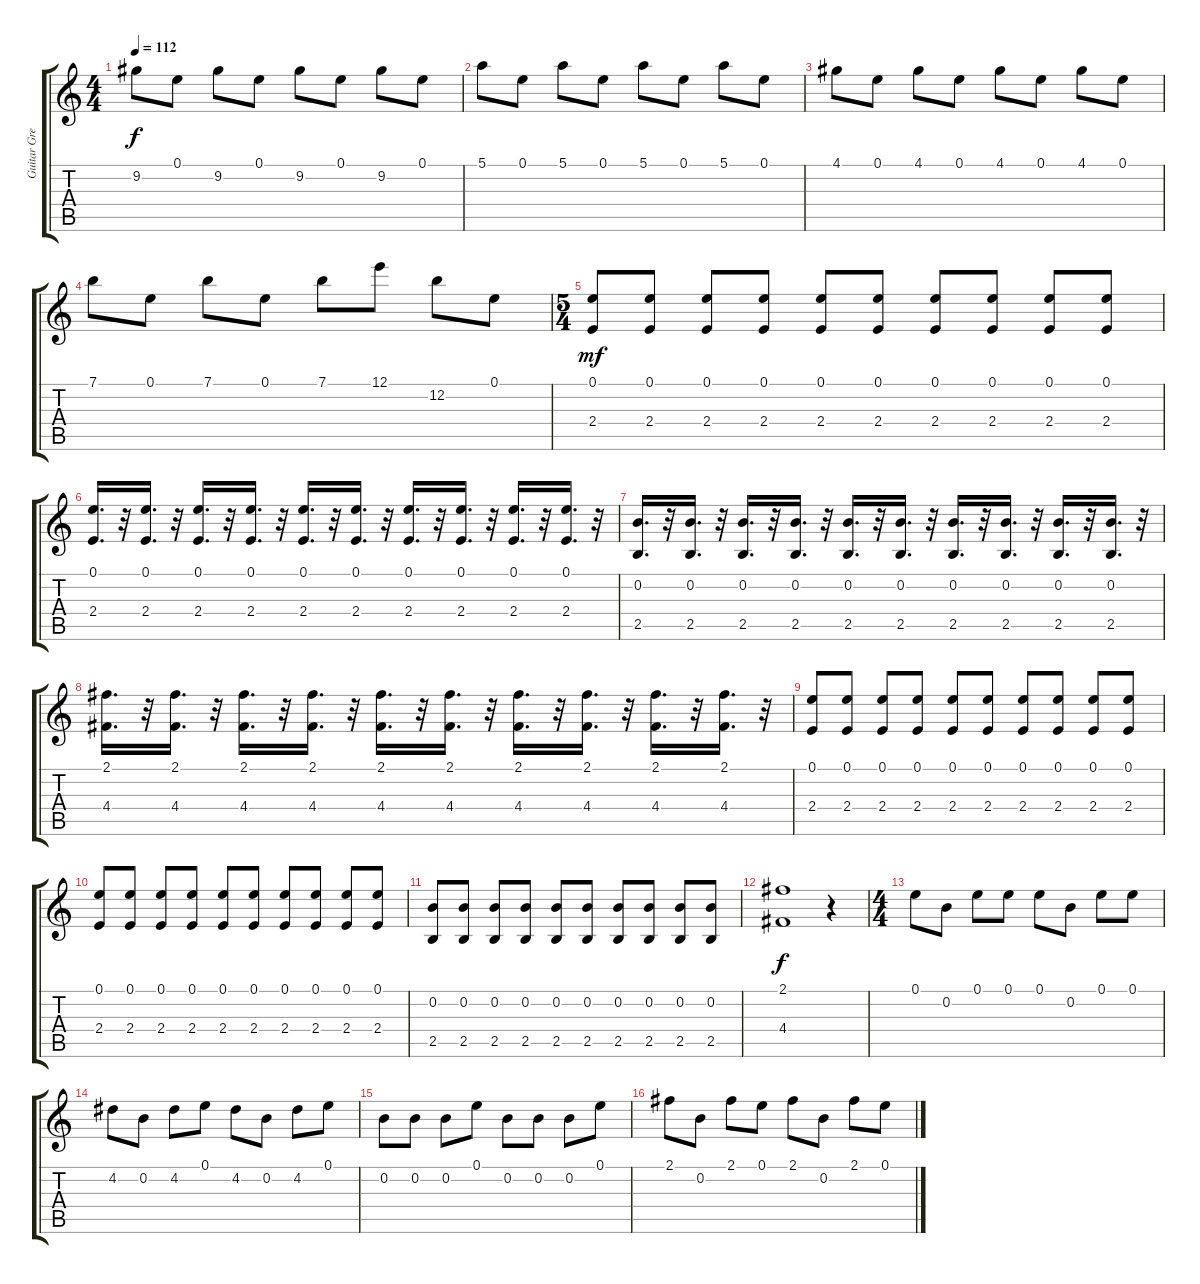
\track ("Guitar Green" "Guitar Gre") {instrument acousticguitarsteel}
\staff {score tabs}
\tuning (E4 B3 G3 D3 A2 E2) {hide}
\ts (4 4)
\tempo 112
\clef g2
\ks c
9.2.8{dy f} 0.1.8 9.2.8 0.1.8 9.2.8 0.1.8 9.2.8 0.1.8 |
5.1.8 0.1.8 5.1.8 0.1.8 5.1.8 0.1.8 5.1.8 0.1.8 |
4.1.8 0.1.8 4.1.8 0.1.8 4.1.8 0.1.8 4.1.8 0.1.8 |
7.1.8 0.1.8 7.1.8 0.1.8 7.1.8 12.1.8 12.2.8 0.1.8 |
\ts (5 4)
(0.1 2.4).8{dy mf} (0.1 2.4).8 (0.1 2.4).8 (0.1 2.4).8 (0.1 2.4).8 (0.1 2.4).8 (0.1 2.4).8 (0.1 2.4).8 (0.1 2.4).8 (0.1 2.4).8 |
(0.1 2.4).16{d} r.32 (0.1 2.4).16{d} r.32 (0.1 2.4).16{d} r.32 (0.1 2.4).16{d} r.32 (0.1 2.4).16{d} r.32 (0.1 2.4).16{d} r.32 (0.1 2.4).16{d} r.32 (0.1 2.4).16{d} r.32 (0.1 2.4).16{d} r.32 (0.1 2.4).16{d} r.32 |
(0.2 2.5).16{d} r.32 (0.2 2.5).16{d} r.32 (0.2 2.5).16{d} r.32 (0.2 2.5).16{d} r.32 (0.2 2.5).16{d} r.32 (0.2 2.5).16{d} r.32 (0.2 2.5).16{d} r.32 (0.2 2.5).16{d} r.32 (0.2 2.5).16{d} r.32 (0.2 2.5).16{d} r.32 |
(2.1 4.4).16{d} r.32 (2.1 4.4).16{d} r.32 (2.1 4.4).16{d} r.32 (2.1 4.4).16{d} r.32 (2.1 4.4).16{d} r.32 (2.1 4.4).16{d} r.32 (2.1 4.4).16{d} r.32 (2.1 4.4).16{d} r.32 (2.1 4.4).16{d} r.32 (2.1 4.4).16{d} r.32 |
(0.1 2.4).8 (0.1 2.4).8 (0.1 2.4).8 (0.1 2.4).8 (0.1 2.4).8 (0.1 2.4).8 (0.1 2.4).8 (0.1 2.4).8 (0.1 2.4).8 (0.1 2.4).8 |
(0.1 2.4).8 (0.1 2.4).8 (0.1 2.4).8 (0.1 2.4).8 (0.1 2.4).8 (0.1 2.4).8 (0.1 2.4).8 (0.1 2.4).8 (0.1 2.4).8 (0.1 2.4).8 |
(0.2 2.5).8 (0.2 2.5).8 (0.2 2.5).8 (0.2 2.5).8 (0.2 2.5).8 (0.2 2.5).8 (0.2 2.5).8 (0.2 2.5).8 (0.2 2.5).8 (0.2 2.5).8 |
(2.1 4.4).1{dy f} r.4 |
\ts (4 4)
0.1.8 0.2.8 0.1.8 0.1.8 0.1.8 0.2.8 0.1.8 0.1.8 |
4.2.8 0.2.8 4.2.8 0.1.8 4.2.8 0.2.8 4.2.8 0.1.8 |
0.2.8 0.2.8 0.2.8 0.1.8 0.2.8 0.2.8 0.2.8 0.1.8 |
2.1.8 0.2.8 2.1.8 0.1.8 2.1.8 0.2.8 2.1.8 0.1.8
